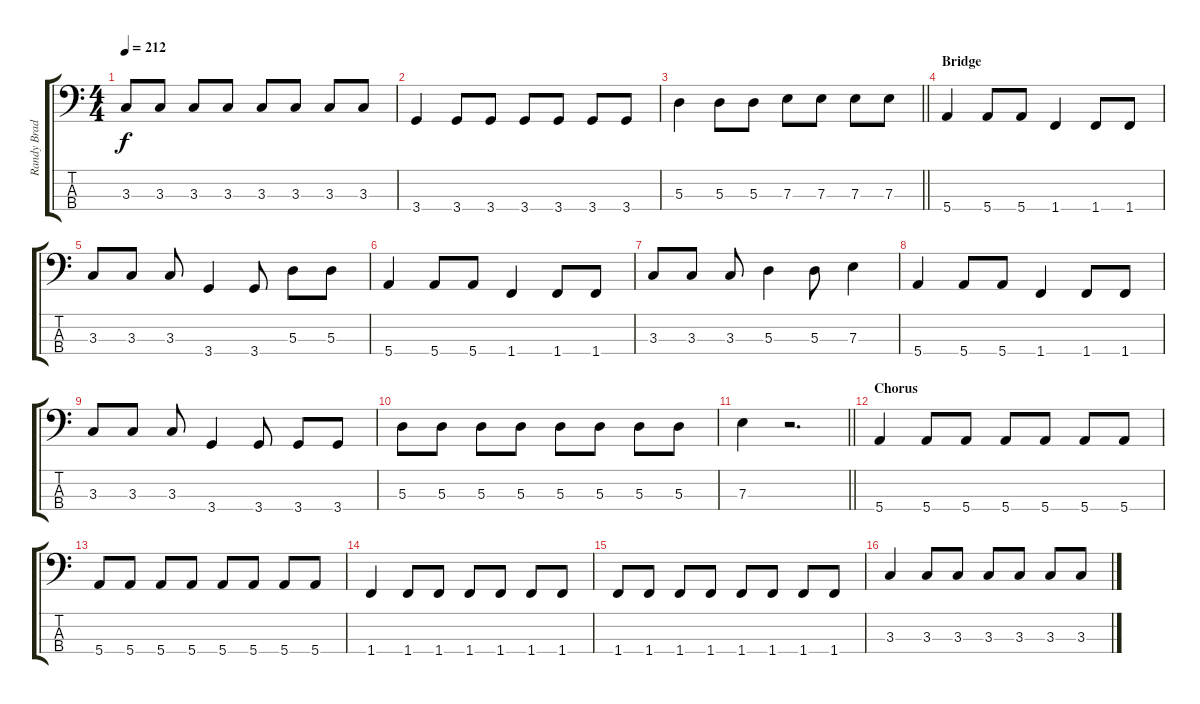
\track ("Randy Bradbury - Bass" "Randy Brad") {instrument electricbasspick}
\staff {score tabs}
\tuning (G2 D2 A1 E1) {hide}
\ts (4 4)
\tempo 212
\clef f4
\ks c
3.3.8{dy f} 3.3.8 3.3.8 3.3.8 3.3.8 3.3.8 3.3.8 3.3.8 |
3.4.4 3.4.8 3.4.8 3.4.8 3.4.8 3.4.8 3.4.8 |
\barLineRight lightlight
5.3.4 5.3.8 5.3.8 7.3.8 7.3.8 7.3.8 7.3.8 |
\section ("" "Bridge")
5.4.4 5.4.8 5.4.8 1.4.4 1.4.8 1.4.8 |
3.3.8 3.3.8 3.3.8 3.4.4 3.4.8 5.3.8 5.3.8 |
5.4.4 5.4.8 5.4.8 1.4.4 1.4.8 1.4.8 |
3.3.8 3.3.8 3.3.8 5.3.4 5.3.8 7.3.4 |
5.4.4 5.4.8 5.4.8 1.4.4 1.4.8 1.4.8 |
3.3.8 3.3.8 3.3.8 3.4.4 3.4.8 3.4.8 3.4.8 |
5.3.8 5.3.8 5.3.8 5.3.8 5.3.8 5.3.8 5.3.8 5.3.8 |
\barLineRight lightlight
7.3.4 r.2{d} |
\section ("" "Chorus")
5.4.4 5.4.8 5.4.8 5.4.8 5.4.8 5.4.8 5.4.8 |
5.4.8 5.4.8 5.4.8 5.4.8 5.4.8 5.4.8 5.4.8 5.4.8 |
1.4.4 1.4.8 1.4.8 1.4.8 1.4.8 1.4.8 1.4.8 |
1.4.8 1.4.8 1.4.8 1.4.8 1.4.8 1.4.8 1.4.8 1.4.8 |
3.3.4 3.3.8 3.3.8 3.3.8 3.3.8 3.3.8 3.3.8
